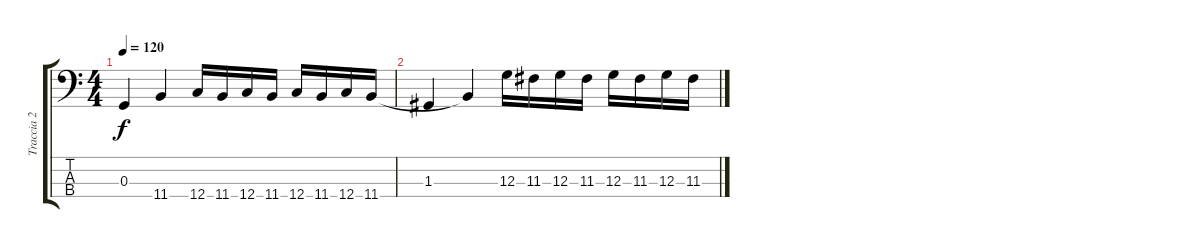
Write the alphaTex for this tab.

\track ("Traccia 2" "Traccia 2") {instrument electricbasspick}
\staff {score tabs}
\tuning (F2 C2 G1 C1) {hide}
\ts (4 4)
\tempo 120
\clef f4
\ks c
0.3.4{dy f} 11.4{t}.4 12.4.16 11.4.16 12.4.16 11.4.16 12.4.16 11.4.16 12.4.16 11.4.16 |
1.3.4 11.4{t}.4 12.3.16 11.3.16 12.3.16 11.3.16 12.3.16 11.3.16 12.3.16 11.3.16
